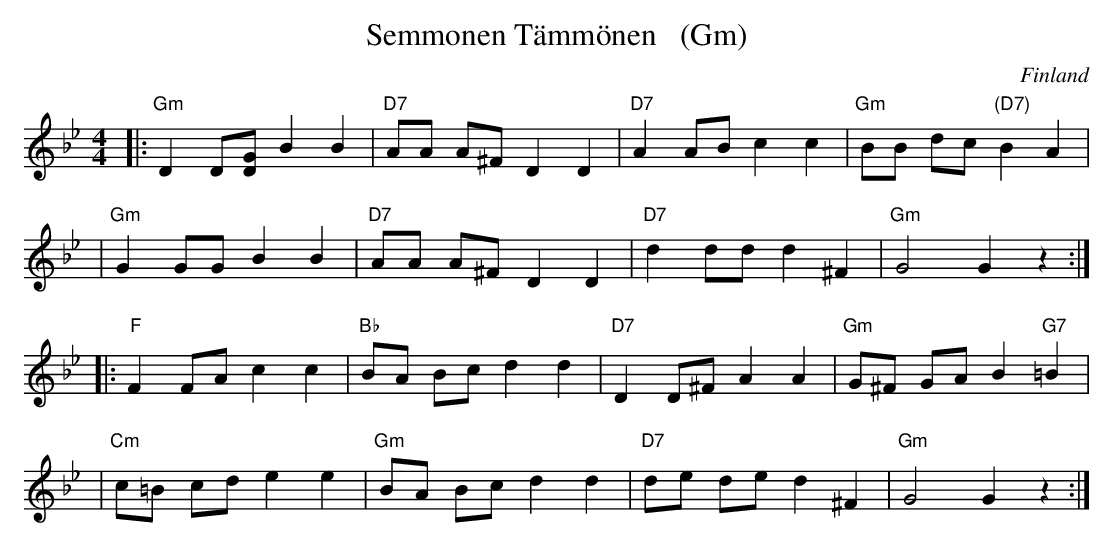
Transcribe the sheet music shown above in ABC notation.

X:1
T: Semmonen T\"amm\"onen   (Gm)
O: Finland
M: 4/4
L: 1/8
K: Gm
|:"Gm"D2 D[GD] B2 B2 | "D7" AA A^F D2 D2 | "D7"A2 AB c2 c2 | "Gm"BB dc "(D7)"B2 A2 |
| "Gm"G2 GG B2 B2 | "D7"AA A^F D2 D2 | "D7"d2 dd d2 ^F2 | "Gm"G4 G2 z2 :|
|: "F"F2 FA c2 c2 | "Bb"BA Bc d2 d2 | "D7"D2 D^F A2 A2 | "Gm"G^F GA B2 "G7"=B2 |
| "Cm"c=B cd e2 e2 | "Gm"BA Bc d2 d2 | "D7" de de d2 ^F2 | "Gm"G4 G2 z2 :|
